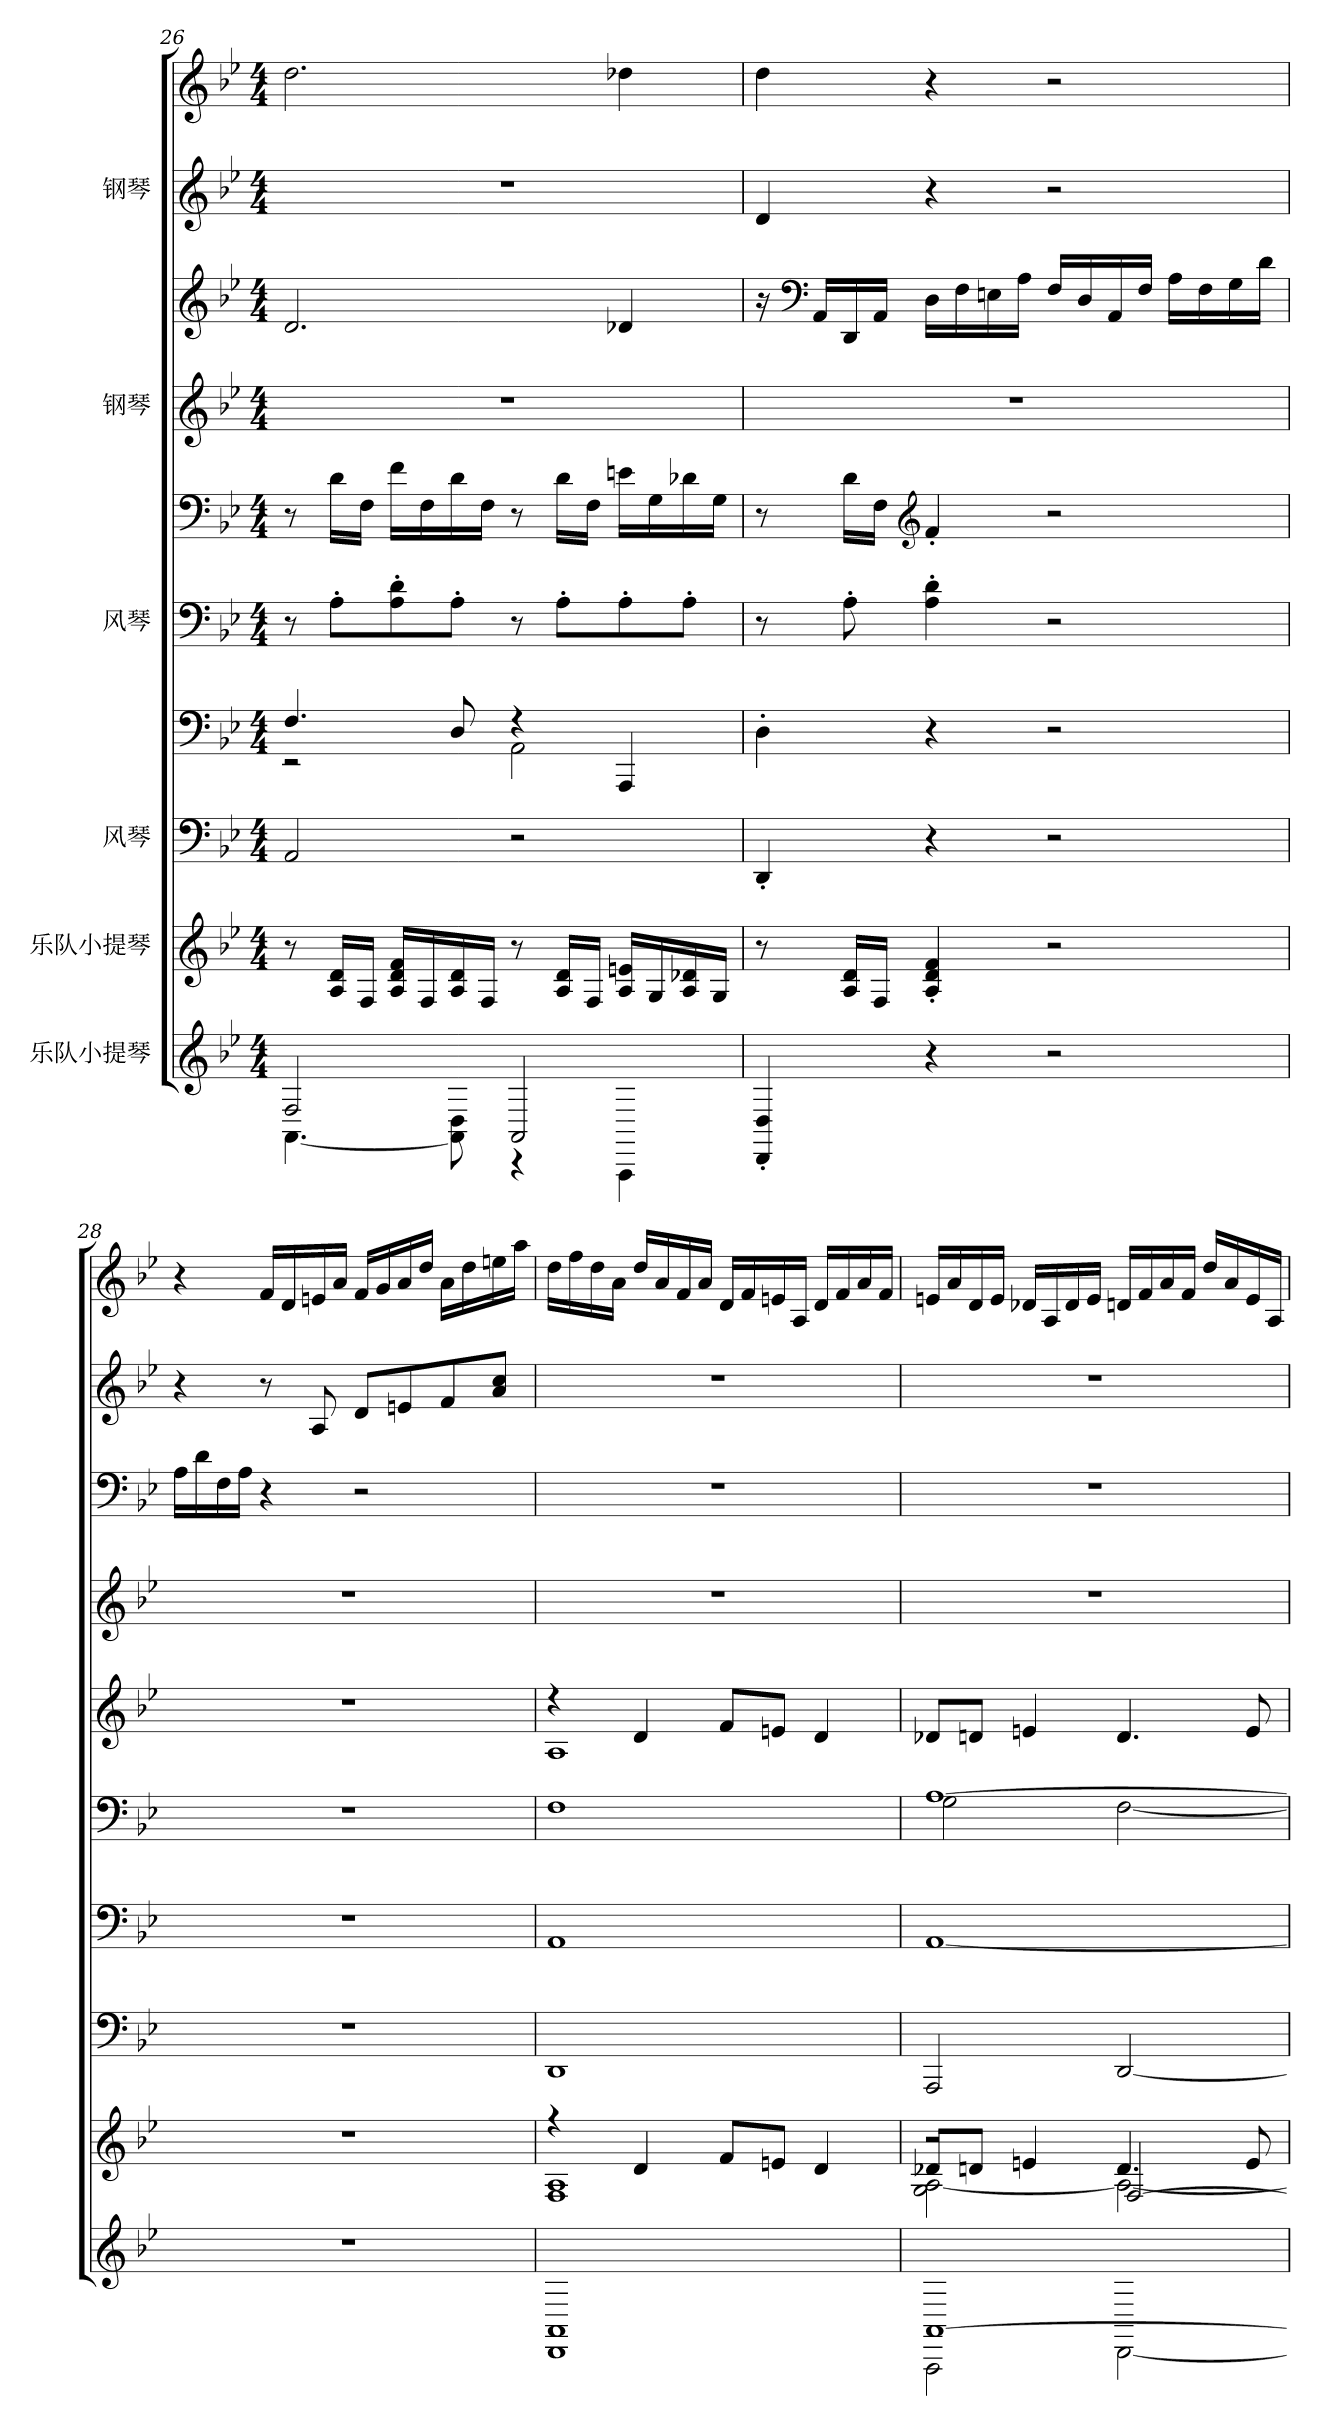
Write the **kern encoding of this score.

**kern	**kern	**kern	**kern	**kern	**kern	**kern	**kern	**kern	**kern
*part6	*part5	*part4	*part4	*part3	*part3	*part2	*part2	*part1	*part1
*staff10	*staff9	*staff8	*staff7	*staff6	*staff5	*staff4	*staff3	*staff2	*staff1
*I"乐队小提琴	*I"乐队小提琴	*I"风琴	*	*I"风琴	*	*I"钢琴	*	*I"钢琴	*
*clefG2	*clefG2	*clefF4	*clefF4	*clefF4	*clefF4	*clefG2	*clefG2	*clefG2	*clefG2
*k[b-e-]	*k[b-e-]	*k[b-e-]	*k[b-e-]	*k[b-e-]	*k[b-e-]	*k[b-e-]	*k[b-e-]	*k[b-e-]	*k[b-e-]
*M4/4	*M4/4	*M4/4	*M4/4	*M4/4	*M4/4	*M4/4	*M4/4	*M4/4	*M4/4
=26	=26	=26	=26	=26	=26	=26	=26	=26	=26
*^	*	*	*^	*	*	*	*	*	*
2F/	[4.AA\	8r	2AA/	4.F/	2r	8r	8r	1r	2.d/	1r	2.dd\
.	.	16A/ 16d/LL	.	.	.	8A'\L	16d\LL	.	.	.	.
.	.	16F/JJ	.	.	.	.	16F\JJ	.	.	.	.
.	.	16A/ 16d/ 16f/LL	.	.	.	8A\' 8d\'	16f\LL	.	.	.	.
.	.	16F/	.	.	.	.	16F\	.	.	.	.
.	8AA\] 8D\	16A/ 16d/	.	8D/	.	8A'\J	16d\	.	.	.	.
.	.	16F/JJ	.	.	.	.	16F\JJ	.	.	.	.
2AA/	4r	8r	2r	4r	2AA\	8r	8r	.	.	.	.
.	.	16A/ 16d/LL	.	.	.	8A'\L	16d\LL	.	.	.	.
.	.	16F/JJ	.	.	.	.	16F\JJ	.	.	.	.
.	4AAA\	16A/ 16en/LL	.	4AAA/	.	8A'\	16en\LL	.	4d-X/	.	4dd-X\
.	.	16G/	.	.	.	.	16G\	.	.	.	.
.	.	16A/ 16d-X/	.	.	.	8A'\J	16d-X\	.	.	.	.
.	.	16G/JJ	.	.	.	.	16G\JJ	.	.	.	.
*v	*v	*	*	*v	*v	*	*	*	*	*	*
!!LO:PB:g=z
=27	=27	=27	=27	=27	=27	=27	=27	=27	=27
4DD/' 4D/'	8r	4DD'/	4D'\	8r	8r	1r	16r	4d/	4dd\
*	*	*	*	*	*	*	*clefF4	*	*
.	.	.	.	.	.	.	16AA/LL	.	.
.	16A/ 16d/LL	.	.	8A'\	16d\LL	.	16DD/	.	.
.	16F/JJ	.	.	.	16F\JJ	.	16AA/JJ	.	.
*	*	*	*	*	*clefG2	*	*	*	*
4r	4A/' 4d/' 4f/'	4r	4r	4A\' 4d\'	4f'/	.	16D\LL	4r	4r
.	.	.	.	.	.	.	16F\	.	.
.	.	.	.	.	.	.	16En\	.	.
.	.	.	.	.	.	.	16A\JJ	.	.
2r	2r	2r	2r	2r	2r	.	16F/LL	2r	2r
.	.	.	.	.	.	.	16D/	.	.
.	.	.	.	.	.	.	16AA/	.	.
.	.	.	.	.	.	.	16F/JJ	.	.
.	.	.	.	.	.	.	16A\LL	.	.
.	.	.	.	.	.	.	16F\	.	.
.	.	.	.	.	.	.	16G\	.	.
.	.	.	.	.	.	.	16d\JJ	.	.
=28	=28	=28	=28	=28	=28	=28	=28	=28	=28
1r	1r	1r	1r	1r	1r	1r	16A\LL	4r	4r
.	.	.	.	.	.	.	16d\	.	.
.	.	.	.	.	.	.	16F\	.	.
.	.	.	.	.	.	.	16A\JJ	.	.
.	.	.	.	.	.	.	4r	8r	16f/LL
.	.	.	.	.	.	.	.	.	16d/
.	.	.	.	.	.	.	.	8A/	16en/
.	.	.	.	.	.	.	.	.	16a/JJ
.	.	.	.	.	.	.	2r	8d/L	16f/LL
.	.	.	.	.	.	.	.	.	16g/
.	.	.	.	.	.	.	.	8en/	16a/
.	.	.	.	.	.	.	.	.	16dd/JJ
.	.	.	.	.	.	.	.	8f/	16a\LL
.	.	.	.	.	.	.	.	.	16dd\
.	.	.	.	.	.	.	.	8a/ 8cc/J	16een\
.	.	.	.	.	.	.	.	.	16aa\JJ
!!LO:PB:g=z
=29	=29	=29	=29	=29	=29	=29	=29	=29	=29
*	*	*	*	*	*	*	*	*	*MM112
*	*^	*	*	*	*^	*	*	*	*
1DD 1AA	4r	1F 1A	1DD	1AA	1F	4r	1A	1r	1r	1r	16dd\LL
.	.	.	.	.	.	.	.	.	.	.	16ff\
.	.	.	.	.	.	.	.	.	.	.	16dd\
.	.	.	.	.	.	.	.	.	.	.	16a\JJ
.	4d/	.	.	.	.	4d/	.	.	.	.	16dd/LL
.	.	.	.	.	.	.	.	.	.	.	16a/
.	.	.	.	.	.	.	.	.	.	.	16f/
.	.	.	.	.	.	.	.	.	.	.	16a/JJ
.	8f/L	.	.	.	.	8f/L	.	.	.	.	16d/LL
.	.	.	.	.	.	.	.	.	.	.	16f/
.	8en/J	.	.	.	.	8en/J	.	.	.	.	16en/
.	.	.	.	.	.	.	.	.	.	.	16A/JJ
.	4d/	.	.	.	.	4d/	.	.	.	.	16d/LL
.	.	.	.	.	.	.	.	.	.	.	16f/
.	.	.	.	.	.	.	.	.	.	.	16a/
.	.	.	.	.	.	.	.	.	.	.	16f/JJ
*	*	*	*	*	*	*v	*v	*	*	*	*
=30	=30	=30	=30	=30	=30	=30	=30	=30	=30	=30
*^	*	*^	*	*	*^	*	*	*	*	*
[1AA	2AAA\	8d-X/L	2G\ [2A\	2r	2AAA/	[1AA	[1A	2G\	8d-X/L	1r	1r	1r	16en/LL
.	.	.	.	.	.	.	.	.	.	.	.	.	16a/
.	.	8dn/J	.	.	.	.	.	.	8dn/J	.	.	.	16d/
.	.	.	.	.	.	.	.	.	.	.	.	.	16e/JJ
.	.	4en/	.	.	.	.	.	.	4en/	.	.	.	16d-X/LL
.	.	.	.	.	.	.	.	.	.	.	.	.	16A/
.	.	.	.	.	.	.	.	.	.	.	.	.	16d-/
.	.	.	.	.	.	.	.	.	.	.	.	.	16e/JJ
.	[2DD\	4.d/	2A\_	[2F/	[2DD/	.	.	[2F\	4.d/	.	.	.	16dn/LL
.	.	.	.	.	.	.	.	.	.	.	.	.	16f/
.	.	.	.	.	.	.	.	.	.	.	.	.	16a/
.	.	.	.	.	.	.	.	.	.	.	.	.	16f/JJ
.	.	.	.	.	.	.	.	.	.	.	.	.	16dd/LL
.	.	.	.	.	.	.	.	.	.	.	.	.	16a/
.	.	8e/	.	.	.	.	.	.	8e/	.	.	.	16e/
.	.	.	.	.	.	.	.	.	.	.	.	.	16A/JJ
*v	*v	*	*	*	*	*	*v	*v	*	*	*	*	*
*	*v	*v	*v	*	*	*	*	*	*	*	*
=	=	=	=	=	=	=	=	=	=
*-	*-	*-	*-	*-	*-	*-	*-	*-	*-
